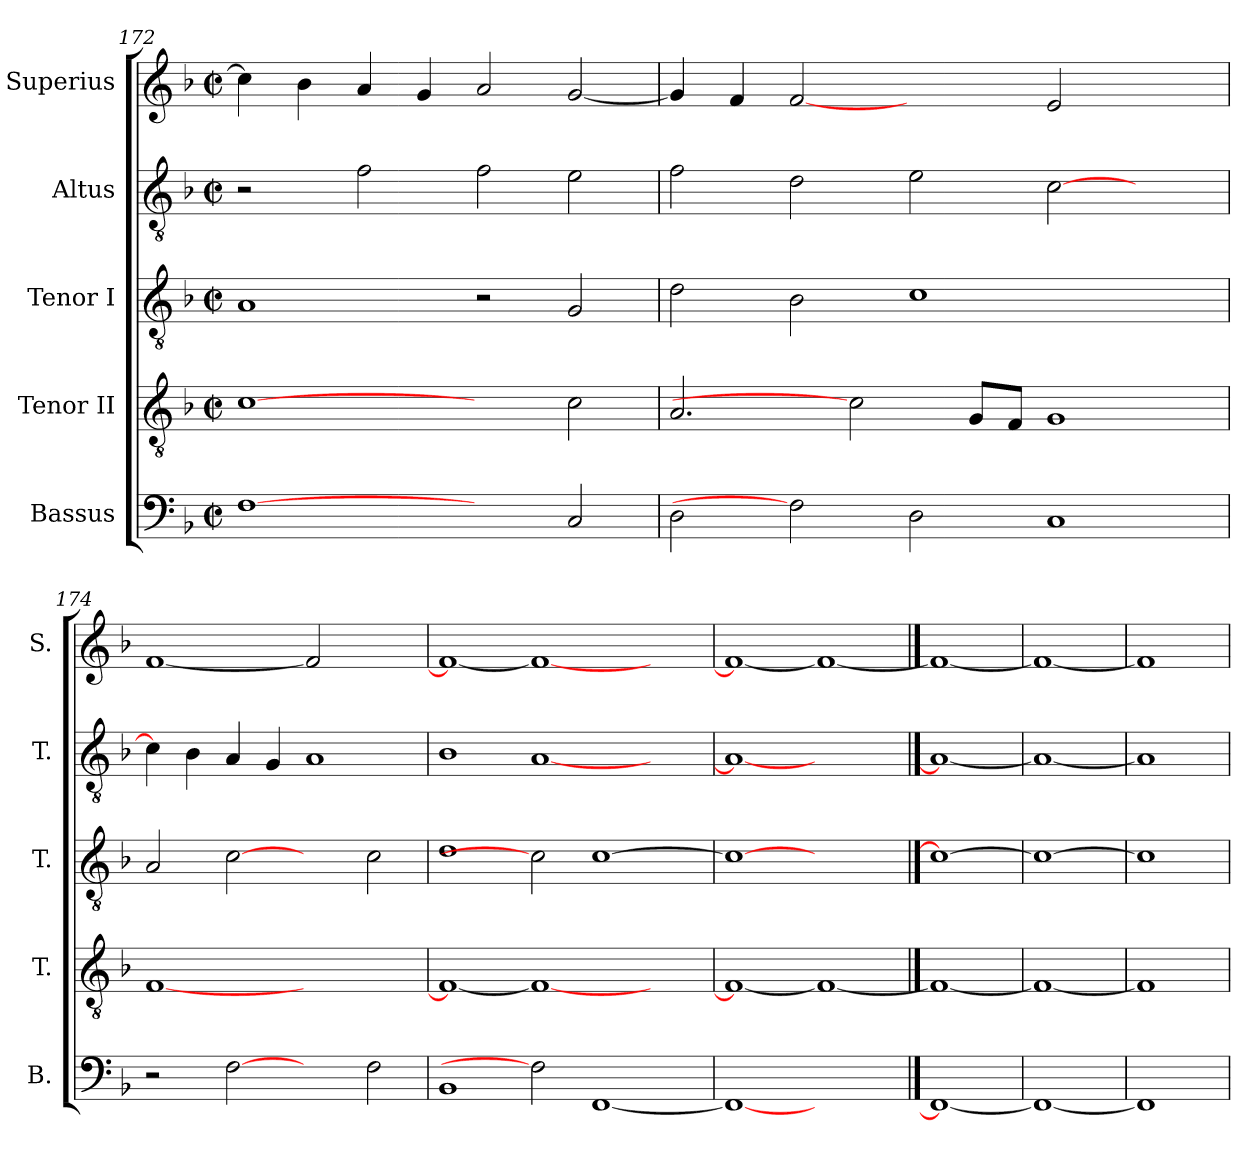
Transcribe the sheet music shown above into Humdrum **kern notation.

**kern	**kern	**kern	**kern	**kern
*part5	*part4	*part3	*part2	*part1
*staff5	*staff4	*staff3	*staff2	*staff1
*I"Bassus	*I"Tenor II	*I"Tenor I	*I"Altus	*I"Superius
*I'B.	*I'T.	*I'T.	*I'T.	*I'S.
*clefF4	*clefGv2	*clefGv2	*clefGv2	*clefG2
*	*ITrd7c12	*ITrd7c12	*ITrd7c12	*
*k[b-]	*k[b-]	*k[b-]	*k[b-]	*k[b-]
*F:	*F:	*F:	*F:	*F:
*M2/2	*M2/2	*M2/2	*M2/2	*M2/2
*met(c|)	*met(c|)	*met(c|)	*met(c|)	*met(c|)
=172	=172	=172	=172	=172
[1Fi	[1Ci	1AAi	2r	4cci\]
.	.	.	.	4b-i\
.	.	.	2Fi\	4ai/
.	.	.	.	4gi/
2ryy	2ryy	2r	2Fi\	2ai/
2Ci/	2Ci\	2GGi/	2Ei\	[<2gi/
!!LO:LB:g=z
=173	=173	=173	=173	=173
2Di\	2.AAi/	2Di\	2Fi\	4gi/]
.	.	.	.	4fi/
2Fi]	.	2BB-i\	2Di\	[2fi
.	2Ci]	.	.	.
2Di\	.	1Ci	2Ei\	2ryy
.	8GGi/L	.	.	.
.	8FFi/J	.	.	.
1Ci	1GGi	.	[>2Ci\	2ei/
.	.	2ryy	2ryy	2ryy
=174	=174	=174	=174	=174
2r	[<1FFi	2AAi/	4Ci\]	[<1fi
.	.	.	4BB-i\	.
[2Fi	.	[2Ci	4AAi/	.
.	.	.	4GGi/	.
2ryy	1ryy	2ryy	1AAi	2fi]
2Fi\	.	2Ci\	.	2ryy
=175	=175	=175	=175	=175
1BB-i	1FFi_<	1Di	1BB-i	1fi_<
2Fi]	1FFi_	2Ci]	[<1AAi	1fi_
[<1FFi	.	[>1Ci	.	.
.	2ryy	.	2ryy	2ryy
=176	=176	=176	=176	=176
1FFi_<	1FFi_<	1Ci_>	1AAi_<	1fi_<
1ryy	1FFi_	1ryy	1ryy	1fi_
==177	==177	==177	==177	==177
1FFi_	1FFi_	1Ci_	1AAi_	1fi_
=178	=178	=178	=178	=178
1FFi_	1FFi_	1Ci_	1AAi_	1fi_
=179	=179	=179	=179	=179
1FFi]	1FFi]	1Ci]	1AAi]	1fi]
=	=	=	=	=
*-	*-	*-	*-	*-
